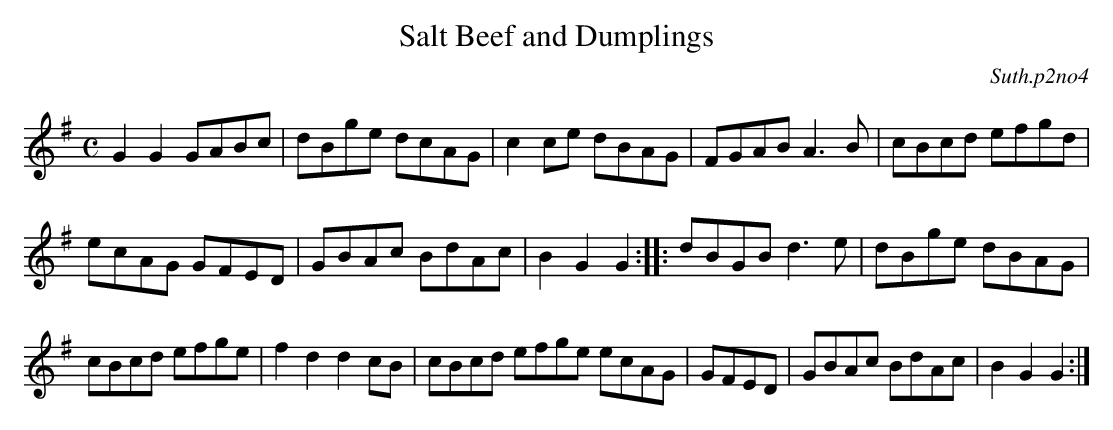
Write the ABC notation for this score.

X:1
T:Salt Beef and Dumplings
C:Suth.p2no4
M:C
L:1/8
K:G
G2G2 GABc|dBge dcAG|c2ce dBAG|FGAB A3B|cBcd efgd|
ecAG GFED|GBAc BdAc|B2G2G2::dBGB d3e|dBge dBAG|
cBcd efge|f2d2d2cB|cBcd efge ecAG|GFED|GBAc BdAc|B2G2G2:|
